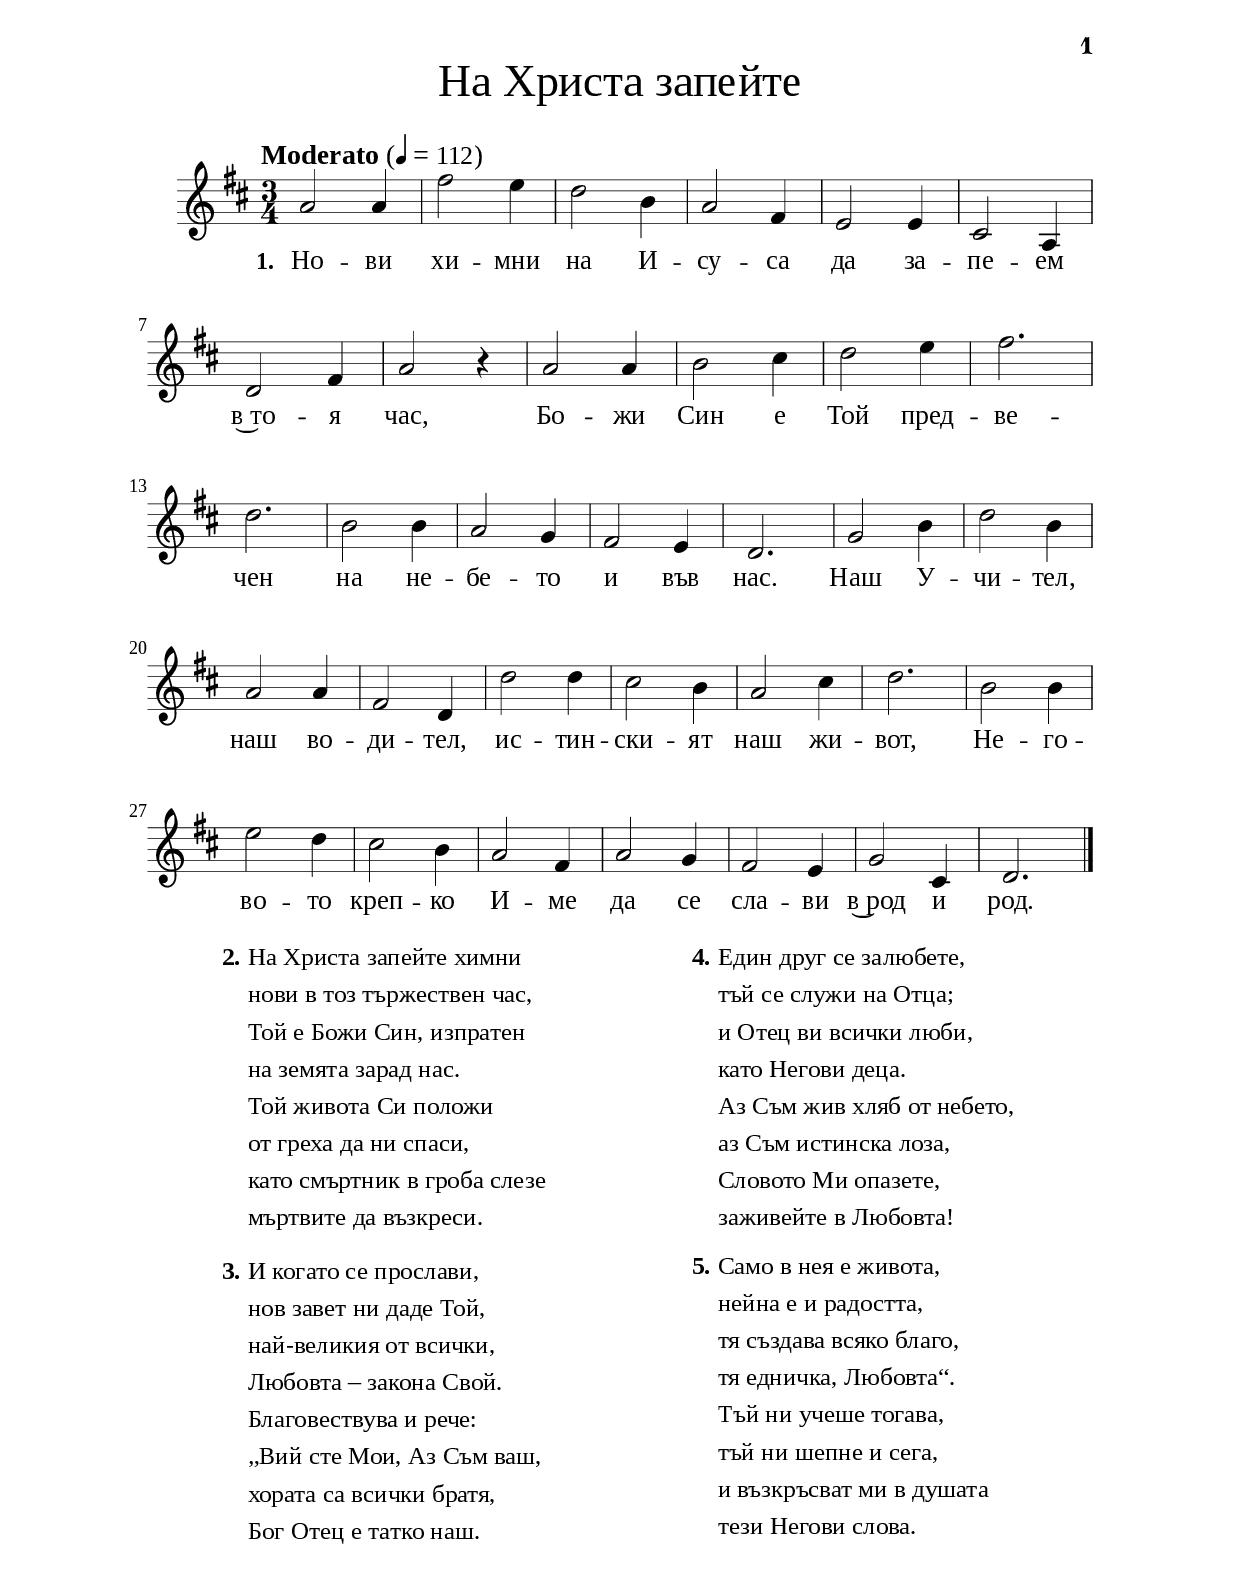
\version "2.24.4"

% include paper part and global functions
\include "include/globals.ily"

\bookpart {
  \label #'ref060
  \tocItem \markup "На Христа запейте "
  \include "include/bookpart-paper.ily"
  \score {
    \include "include/score-layout.ily"

    \new Voice \absolute  {
      \clef treble
      \key d \major
      \time 3/4
      \tempoFunc "Moderato" 4 "112"
      \autoBeamOff


      a'2 a'4| fis''2 e''4| d''2 b'4 | a'2 fis'4 | e'2 e'4 | cis'2 a4 | \break

      d'2 fis'4 | a'2 r4| a'2 a'4| b'2 cis''4 | d''2 e''4| fis''2.| \break

      d''2. |  b'2 b'4| a'2 g'4 | fis'2 e'4 | d'2. | g'2 b'4 | d''2 b'4| \break

      a'2 a'4 | fis'2 d'4 | d''2 d''4 | cis''2 b'4 | a'2 cis''4 | d''2. | b'2 b'4 |  \break

      e''2 d''4 | cis''2 b'4 | a'2 fis'4 | a'2 g'4 | fis'2 e'4 | g'2 cis'4| d'2. | \bar "|." \break
    }

    \addlyrics {
      \set stanza = "1. " Но -- ви хи -- мни на И -- су -- са да за -- пе -- ем
      в~то -- я час, Бо -- жи Син е Той пред -- ве --
      чен на не -- бе -- то и във нас.  Наш У -- чи -- тел,
      наш во -- ди -- тел, ис -- тин -- ски -- ят наш жи -- вот, Не -- го --
      во -- то креп -- ко И -- ме да се сла -- ви в~род и род.
    }

    \header {
      title = \titleFunc #'ref_desc_2 "На Христа запейте" "Na Hrista zapejte"
    }

    \midi{}

  } % score

  \markup \abs-fontsize #12 \override #`(baseline-skip . ,bgCoupletBaselineSkip){
    \fill-line {
      \hspace #0.1
      \column {
        \line {
          \bold "2."
          \column {
            "На Христа запейте химни"
            "нови в тоз тържествен час,"
            "Той е Божи Син, изпратен "
            "на земята зарад нас. "
            "Той живота Си положи "
            "от греха да ни спаси, "
            "като смъртник в гроба слезе"
            "мъртвите да възкреси. "
          }
        }
        \vspace #1
        \line {
          \bold "3."
          \column {
            "И когато се прослави,"
            "нов завет ни даде Той,"
            "най-великия от всички, "
            "Любовта – закона Свой. "
            "Благовествува и рече: "
            "„Вий сте Мои, Aз Съм ваш,"
            "хората са всички братя,"
            "Бог Отец е татко наш."
          }
        }

      }
      \hspace #0.1
      % adds horizontal spacing between columns
      \column {
        \line {
          \bold "4."
          \column {
            "Един друг се залюбете,"
            "тъй се служи на Отца; "
            "и Отец ви всички люби, "
            "като Негови деца."
            "Аз Съм жив хляб от небето, "
            "аз Съм истинска лоза, "
            "Словото Ми опазете, "
            "заживейте в Любовта!"
          }
        }
        % adds vertical spacing between verses
        \vspace #1
        \line {
          \bold "5."
          \column {
            "Само в нея е живота,"
            "нейна е и радостта,"
            "тя създава всяко благо,"
            "тя едничка, Любовта“."
            "Тъй ни учеше тогава,"
            "тъй ни шепне и сега,"
            "и възкръсват ми в душата"
            "тези Негови слова. "
          }
        }
      }\hspace #0.1
    }
  }
} % bookpart
